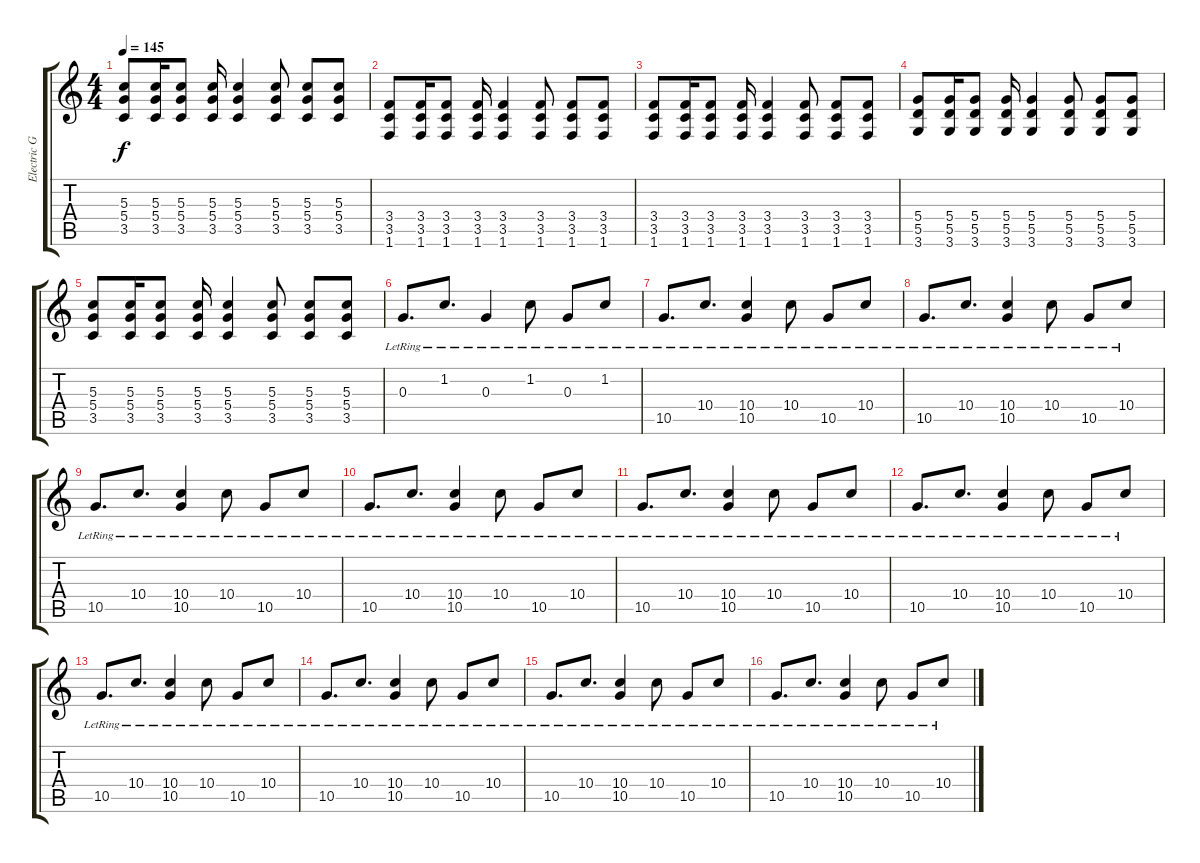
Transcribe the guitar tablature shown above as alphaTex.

\track ("Electric Guitar" "Electric G") {instrument distortionguitar}
\staff {score tabs}
\tuning (E4 B3 G3 D3 A2 E2) {hide}
\ts (4 4)
\tempo 145
\clef g2
\ks c
(5.3 5.4 3.5).8{dy f} (5.3 5.4 3.5).16 (5.3 5.4 3.5).8 (5.3 5.4 3.5).16 (5.3 5.4 3.5).4 (5.3 5.4 3.5).8 (5.3 5.4 3.5).8 (5.3 5.4 3.5).8 |
(3.4 3.5 1.6).8 (3.4 3.5 1.6).16 (3.4 3.5 1.6).8 (3.4 3.5 1.6).16 (3.4 3.5 1.6).4 (3.4 3.5 1.6).8 (3.4 3.5 1.6).8 (3.4 3.5 1.6).8 |
(3.4 3.5 1.6).8 (3.4 3.5 1.6).16 (3.4 3.5 1.6).8 (3.4 3.5 1.6).16 (3.4 3.5 1.6).4 (3.4 3.5 1.6).8 (3.4 3.5 1.6).8 (3.4 3.5 1.6).8 |
(5.4 5.5 3.6).8 (5.4 5.5 3.6).16 (5.4 5.5 3.6).8 (5.4 5.5 3.6).16 (5.4 5.5 3.6).4 (5.4 5.5 3.6).8 (5.4 5.5 3.6).8 (5.4 5.5 3.6).8 |
(5.3 5.4 3.5).8 (5.3 5.4 3.5).16 (5.3 5.4 3.5).8 (5.3 5.4 3.5).16 (5.3 5.4 3.5).4 (5.3 5.4 3.5).8 (5.3 5.4 3.5).8 (5.3 5.4 3.5).8 |
0.3{lr}.8{d} 1.2{lr}.8{d} 0.3{lr}.4 1.2{lr}.8 0.3{lr}.8 1.2{lr}.8 |
10.5{lr}.8{d} 10.4{lr}.8{d} (10.4{lr} 10.5{lr}).4 10.4{lr}.8 10.5{lr}.8 10.4{lr}.8 |
10.5{lr}.8{d} 10.4{lr}.8{d} (10.4{lr} 10.5{lr}).4 10.4{lr}.8 10.5{lr}.8 10.4{lr}.8 |
10.5{lr}.8{d} 10.4{lr}.8{d} (10.4{lr} 10.5{lr}).4 10.4{lr}.8 10.5{lr}.8 10.4{lr}.8 |
10.5{lr}.8{d} 10.4{lr}.8{d} (10.4{lr} 10.5{lr}).4 10.4{lr}.8 10.5{lr}.8 10.4{lr}.8 |
10.5{lr}.8{d} 10.4{lr}.8{d} (10.4{lr} 10.5{lr}).4 10.4{lr}.8 10.5{lr}.8 10.4{lr}.8 |
10.5{lr}.8{d} 10.4{lr}.8{d} (10.4{lr} 10.5{lr}).4 10.4{lr}.8 10.5{lr}.8 10.4{lr}.8 |
10.5{lr}.8{d} 10.4{lr}.8{d} (10.4{lr} 10.5{lr}).4 10.4{lr}.8 10.5{lr}.8 10.4{lr}.8 |
10.5{lr}.8{d} 10.4{lr}.8{d} (10.4{lr} 10.5{lr}).4 10.4{lr}.8 10.5{lr}.8 10.4{lr}.8 |
10.5{lr}.8{d} 10.4{lr}.8{d} (10.4{lr} 10.5{lr}).4 10.4{lr}.8 10.5{lr}.8 10.4{lr}.8 |
10.5{lr}.8{d} 10.4{lr}.8{d} (10.4{lr} 10.5{lr}).4 10.4{lr}.8 10.5{lr}.8 10.4{lr}.8
